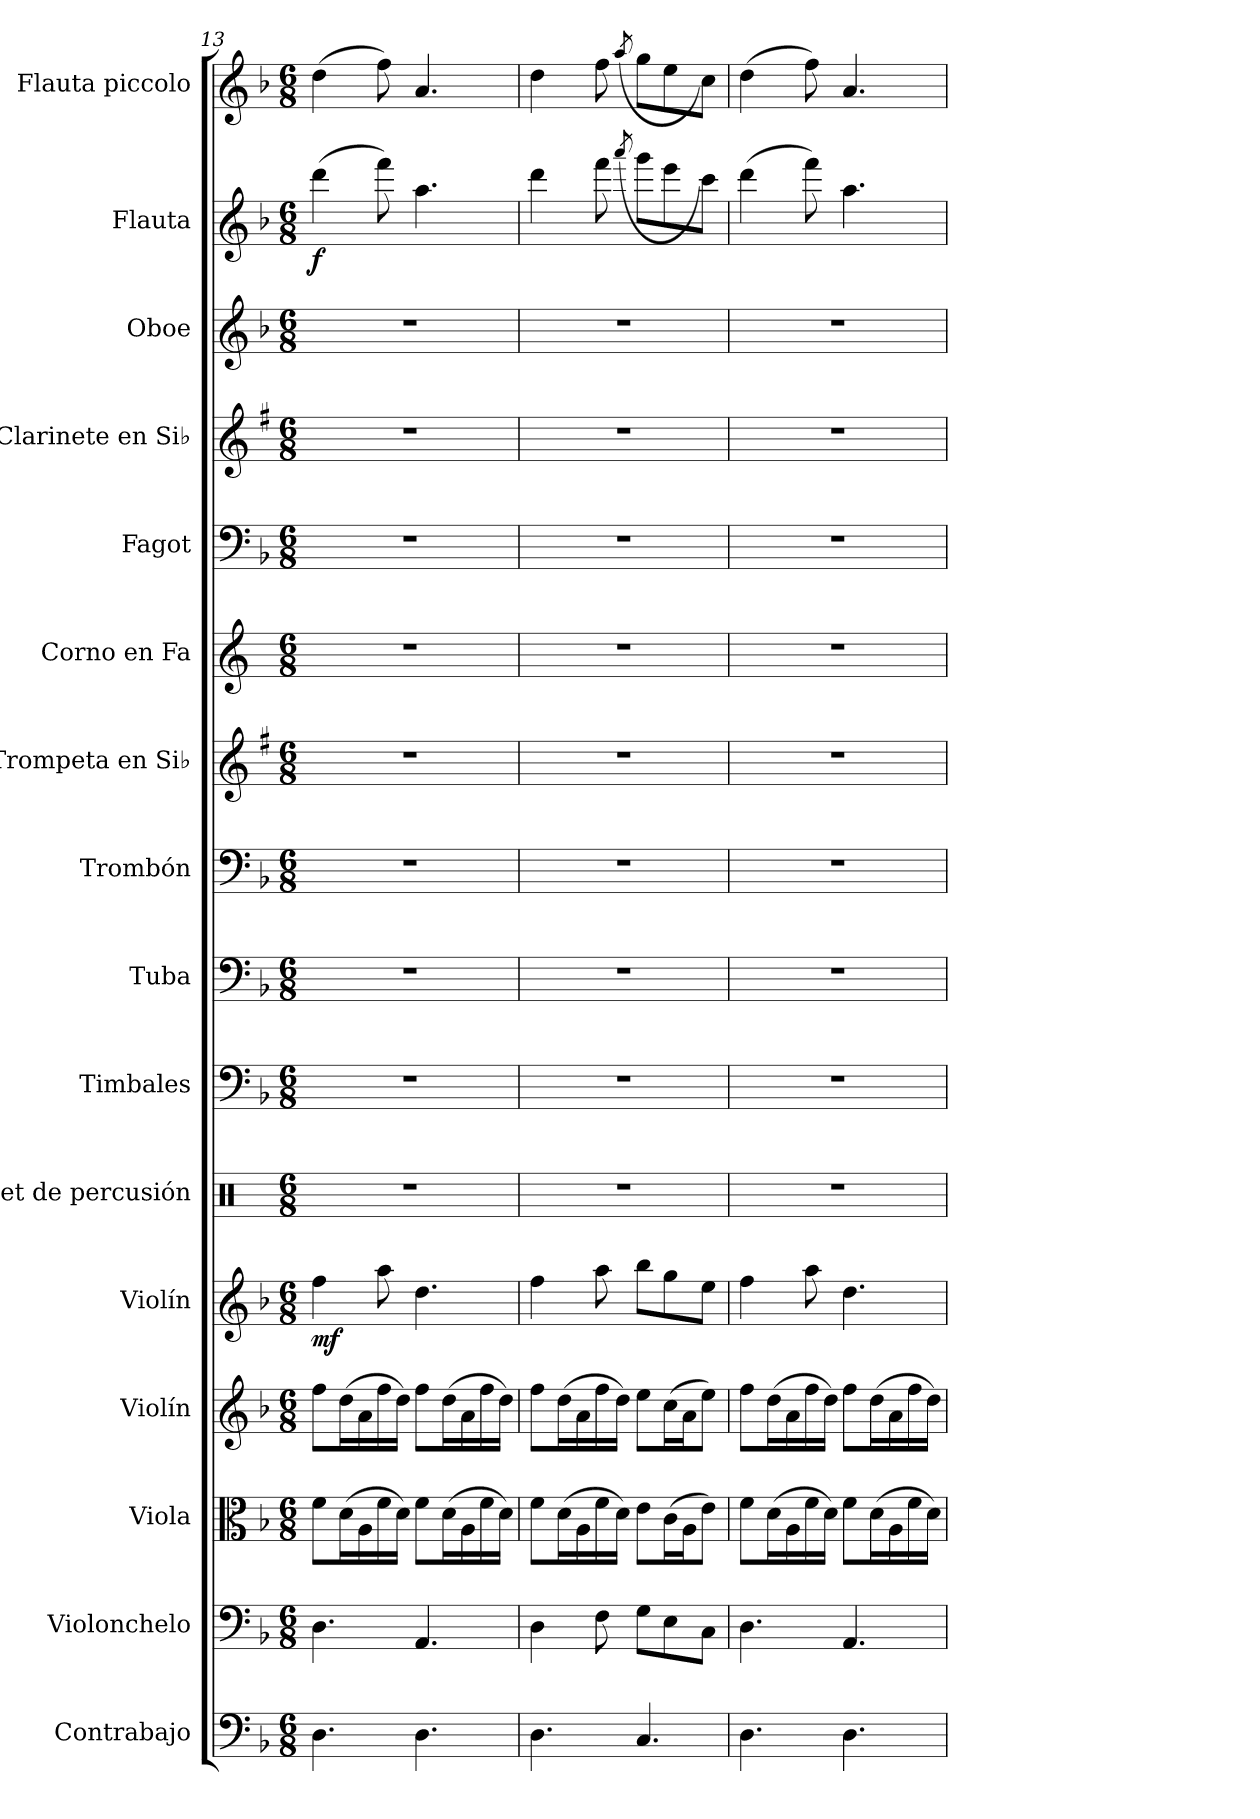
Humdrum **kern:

**kern	**kern	**kern	**kern	**kern	**dynam	**kern	**kern	**kern	**kern	**kern	**kern	**kern	**kern	**kern	**kern	**dynam	**kern
*part16	*part15	*part14	*part13	*part12	*part12	*part11	*part10	*part9	*part8	*part7	*part6	*part5	*part4	*part3	*part2	*part2	*part1
*staff16	*staff15	*staff14	*staff13	*staff12	*staff12	*staff11	*staff10	*staff9	*staff8	*staff7	*staff6	*staff5	*staff4	*staff3	*staff2	*staff2	*staff1
*I"Contrabajo	*I"Violonchelo	*I"Viola	*I"Violín	*I"Violín	*	*I"Set de percusión	*I"Timbales	*I"Tuba	*I"Trombón	*I"Trompeta en Si♭	*I"Corno en Fa	*I"Fagot	*I"Clarinete en Si♭	*I"Oboe	*I"Flauta	*	*I"Flauta piccolo
*I'Cb.	*I'Vc.	*I'Vla.	*I'Vln.	*I'Vln.	*	*	*I'Timb.	*I'Tba.	*I'Tbn.	*I'Tpt. Si♭	*I'Cor. Fa	*I'Fag.	*I'Cl. Si♭	*I'Ob.	*I'Fl.	*	*I'Picc.
*clefF4	*clefF4	*clefC3	*clefG2	*clefG2	*	*clefX	*clefF4	*clefF4	*clefF4	*clefG2	*clefG2	*clefF4	*clefG2	*clefG2	*clefG2	*	*clefG2
*ITrd7c12	*	*	*	*	*	*	*	*	*	*ITrd1c2	*ITrd4c7	*	*ITrd1c2	*	*	*	*ITrd-7c-12
*k[b-]	*k[b-]	*k[b-]	*k[b-]	*k[b-]	*	*k[]	*k[b-]	*k[b-]	*k[b-]	*k[b-]	*k[b-]	*k[b-]	*k[b-]	*k[b-]	*k[b-]	*	*k[b-]
*M6/8	*M6/8	*M6/8	*M6/8	*M6/8	*	*M6/8	*M6/8	*M6/8	*M6/8	*M6/8	*M6/8	*M6/8	*M6/8	*M6/8	*M6/8	*	*M6/8
=13	=13	=13	=13	=13	=13	=13	=13	=13	=13	=13	=13	=13	=13	=13	=13	=13	=13
!	!	!	!	!	!LO:DY:b	!	!	!	!	!	!	!	!	!	!	!LO:DY:b	!
4.DD\	4.D\	8f\L	8ff\L	4ff\	mf	2.r	2.r	2.r	2.r	2.r	2.r	2.r	2.r	2.r	(>4ddd\	f	(>4ddd\
.	.	(>16d\L	(>16dd\L	.	.	.	.	.	.	.	.	.	.	.	.	.	.
.	.	16A\	16a\	.	.	.	.	.	.	.	.	.	.	.	.	.	.
.	.	16f\	16ff\	8aa\	.	.	.	.	.	.	.	.	.	.	8fff\)	.	8fff\)
.	.	16d\JJ)	16dd\JJ)	.	.	.	.	.	.	.	.	.	.	.	.	.	.
4.DD\	4.AA/	8f\L	8ff\L	4.dd\	.	.	.	.	.	.	.	.	.	.	4.aa\	.	4.aa/
.	.	(>16d\L	(>16dd\L	.	.	.	.	.	.	.	.	.	.	.	.	.	.
.	.	16A\	16a\	.	.	.	.	.	.	.	.	.	.	.	.	.	.
.	.	16f\	16ff\	.	.	.	.	.	.	.	.	.	.	.	.	.	.
.	.	16d\JJ)	16dd\JJ)	.	.	.	.	.	.	.	.	.	.	.	.	.	.
!!LO:PB:g=z
=14	=14	=14	=14	=14	=14	=14	=14	=14	=14	=14	=14	=14	=14	=14	=14	=14	=14
4.DD\	4D\	8f\L	8ff\L	4ff\	.	2.r	2.r	2.r	2.r	2.r	2.r	2.r	2.r	2.r	4ddd\	.	4ddd\
.	.	(>16d\L	(>16dd\L	.	.	.	.	.	.	.	.	.	.	.	.	.	.
.	.	16A\	16a\	.	.	.	.	.	.	.	.	.	.	.	.	.	.
.	8F\	16f\	16ff\	8aa\	.	.	.	.	.	.	.	.	.	.	8fff\	.	8fff\
.	.	16d\JJ)	16dd\JJ)	.	.	.	.	.	.	.	.	.	.	.	.	.	.
.	.	.	.	.	.	.	.	.	.	.	.	.	.	.	(<8qaaa/	.	(<8qaaa/
4.CC/	8G\L	8e\L	8ee\L	8bb-\L	.	.	.	.	.	.	.	.	.	.	8ggg\L	.	8ggg\L
.	8E\	(>16c\L	(>16cc\L	8gg\	.	.	.	.	.	.	.	.	.	.	8eee\	.	8eee\
.	.	16A\J	16a\J	.	.	.	.	.	.	.	.	.	.	.	.	.	.
.	8C\J	8e\J)	8ee\J)	8ee\J	.	.	.	.	.	.	.	.	.	.	8ccc\J)	.	8ccc\J)
=15	=15	=15	=15	=15	=15	=15	=15	=15	=15	=15	=15	=15	=15	=15	=15	=15	=15
4.DD\	4.D\	8f\L	8ff\L	4ff\	.	2.r	2.r	2.r	2.r	2.r	2.r	2.r	2.r	2.r	(>4ddd\	.	(>4ddd\
.	.	(>16d\L	(>16dd\L	.	.	.	.	.	.	.	.	.	.	.	.	.	.
.	.	16A\	16a\	.	.	.	.	.	.	.	.	.	.	.	.	.	.
.	.	16f\	16ff\	8aa\	.	.	.	.	.	.	.	.	.	.	8fff\)	.	8fff\)
.	.	16d\JJ)	16dd\JJ)	.	.	.	.	.	.	.	.	.	.	.	.	.	.
4.DD\	4.AA/	8f\L	8ff\L	4.dd\	.	.	.	.	.	.	.	.	.	.	4.aa\	.	4.aa/
.	.	(>16d\L	(>16dd\L	.	.	.	.	.	.	.	.	.	.	.	.	.	.
.	.	16A\	16a\	.	.	.	.	.	.	.	.	.	.	.	.	.	.
.	.	16f\	16ff\	.	.	.	.	.	.	.	.	.	.	.	.	.	.
.	.	16d\JJ)	16dd\JJ)	.	.	.	.	.	.	.	.	.	.	.	.	.	.
=	=	=	=	=	=	=	=	=	=	=	=	=	=	=	=	=	=
*-	*-	*-	*-	*-	*-	*-	*-	*-	*-	*-	*-	*-	*-	*-	*-	*-	*-
